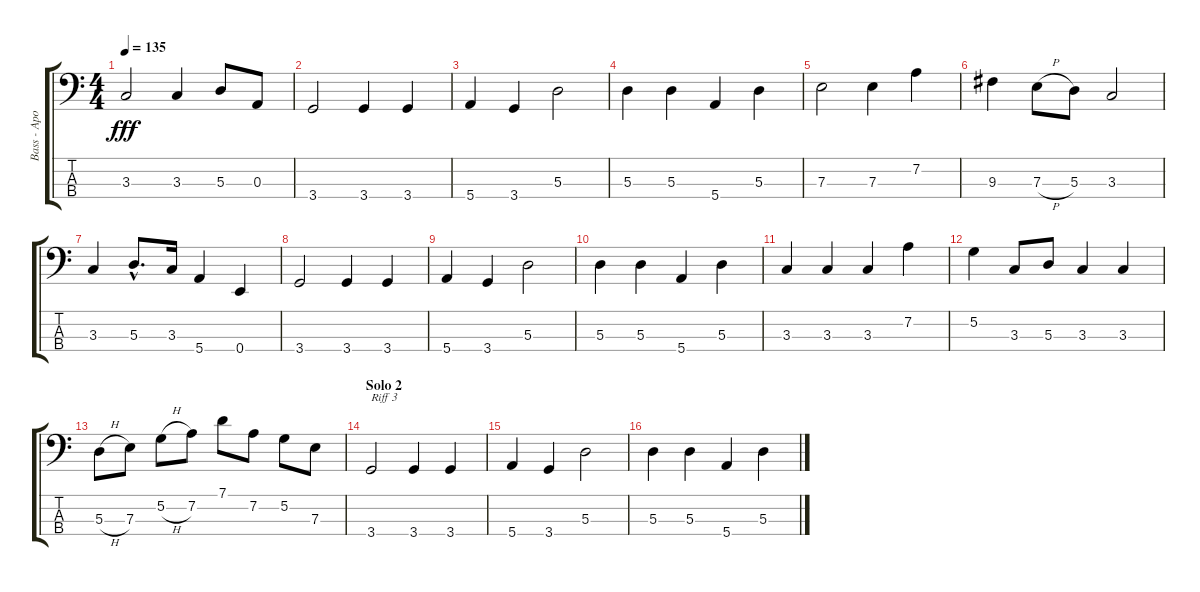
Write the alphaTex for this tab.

\track ("Bass - Apoio" "Bass - Apo") {instrument acousticguitarsteel}
\staff {score tabs}
\tuning (G2 D2 A1 E1) {hide}
\ts (4 4)
\tempo 135
\clef f4
\ks c
3.3.2{dy fff} 3.3.4 5.3.8 0.3.8 |
3.4.2 3.4.4 3.4.4 |
5.4.4 3.4.4 5.3.2 |
5.3.4 5.3.4 5.4.4 5.3.4 |
7.3.2 7.3.4 7.2.4 |
9.3.4 7.3{h}.8 5.3.8 3.3.2 |
3.3.4 5.3{hac}.8{d} 3.3.16 5.4.4 0.4.4 |
3.4.2 3.4.4 3.4.4 |
5.4.4 3.4.4 5.3.2 |
5.3.4 5.3.4 5.4.4 5.3.4 |
3.3.4 3.3.4 3.3.4 7.2.4 |
5.2.4 3.3.8 5.3.8 3.3.4 3.3.4 |
5.3{h}.8 7.3.8 5.2{h}.8 7.2.8 7.1.8 7.2.8 5.2.8 7.3.8 |
\section ("" "Solo 2")
3.4.2{txt "Riff 3"} 3.4.4 3.4.4 |
5.4.4 3.4.4 5.3.2 |
5.3.4 5.3.4 5.4.4 5.3.4
